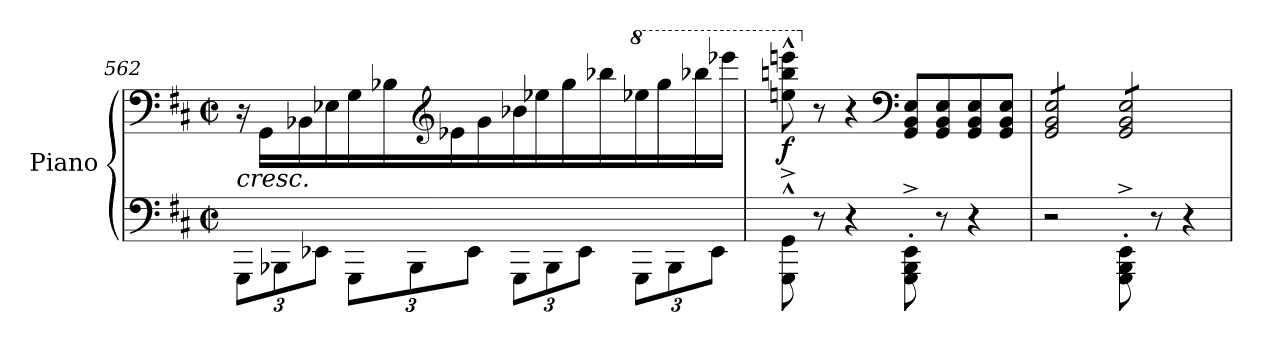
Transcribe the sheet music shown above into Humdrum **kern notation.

**kern	**kern	**dynam
*part1	*part1	*part1
*staff2	*staff1	*staff1/2
*I"Piano	*	*
*I'Pno	*	*
*clefF4	*clefF4	*
*k[f#c#]	*k[f#c#]	*
*M2/2	*M2/2	*
*met(c|)	*met(c|)	*
*Xbrackettup	*	*
=562	=562	=562
!	!LO:TX:b:i:t=cresc.	!
12GGG\L	16r	.
.	16GG\LL	.
12BBB-X\	.	.
.	16BB-X\	.
12EE-X\J	.	.
.	16E-X\	.
12GGG\L	16G\	.
.	16B-X\	.
12BBB-\	.	.
*	*clefG2	*
.	16e-X\	.
12EE-\J	.	.
.	16g\	.
12GGG\L	16b-X\	.
.	16ee-X\	.
12BBB-\	.	.
.	16gg\	.
12EE-\J	.	.
.	16bb-X\	.
*	*8va	*
12GGG\L	16eee-X\	.
.	16ggg\	.
12BBB-\	.	.
.	16bbb-X\	.
12EE-\J	.	.
.	16eeee-X\JJ	.
=563	=563	=563
!	!	!LO:DY:b
8GGG\^^^ 8GG\^^^	8eeen\^^ 8bbbn\^^ 8eeeen\^^	f
*	*X8va	*
8r	8r	.
4r	4r	.
*	*clefF4	*
8GGG\'^ 8BBB\'^ 8EE\'^	8GG/ 8BB/ 8E/L	.
8r	8GG/ 8BB/ 8E/	.
4r	8GG/ 8BB/ 8E/	.
.	8GG/ 8BB/ 8E/J	.
=564	=564	=564
*	*tremolo	*
2r	8GG/ 8BB/ 8E/L	.
.	8GG/ 8BB/ 8E/	.
.	8GG/ 8BB/ 8E/	.
.	8GG/ 8BB/ 8E/J	.
8GGG\'^ 8BBB\'^ 8EE\'^	8GG/ 8BB/ 8E/L	.
8r	8GG/ 8BB/ 8E/	.
4r	8GG/ 8BB/ 8E/	.
.	8GG/ 8BB/ 8E/J	.
*	*Xtremolo	*
=	=	=
*-	*-	*-
